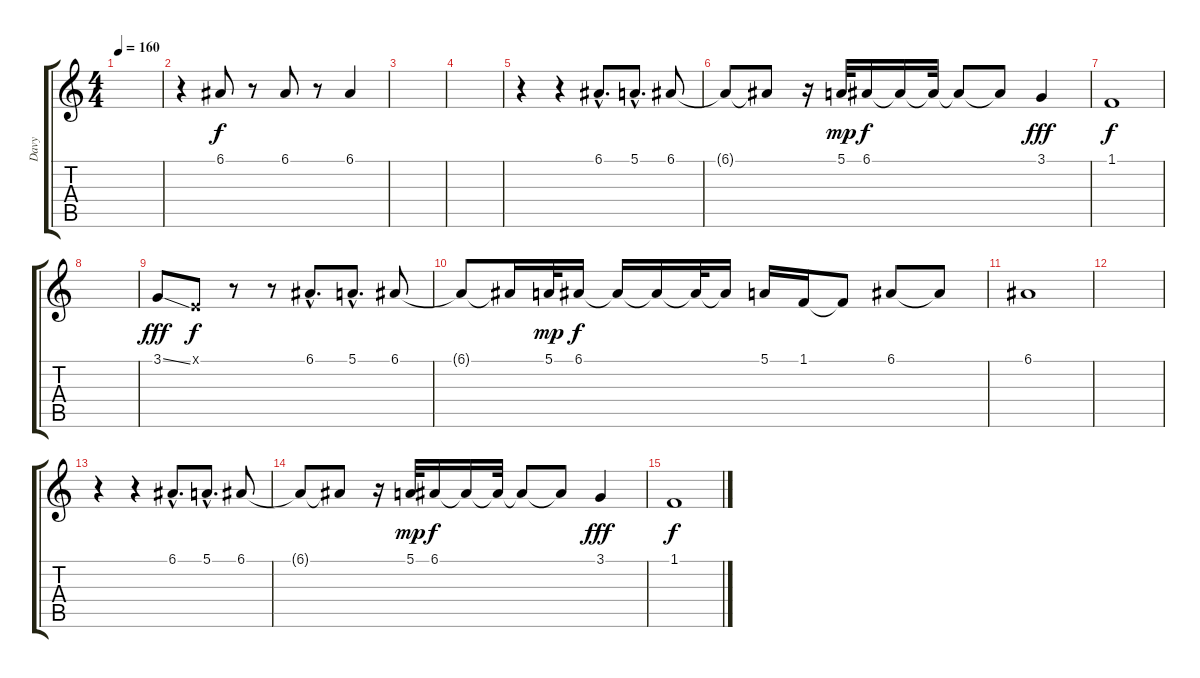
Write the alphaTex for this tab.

\track ("Davy" "Davy") {instrument lead1square}
\staff {score tabs}
\tuning (E4 B3 G3 D3 A2 E2) {hide}
\ts (4 4)
\tempo 160
\clef g2
\ks c
|
r.4 6.1.8 r.8 6.1.8 r.8 6.1.4 |
|
|
r.4 r.4 6.1{hac}.8{d} 5.1{hac}.8{d} 6.1.8 |
6.1{t}.8 6.1{t}.8 r.16 5.1.32{dy mp} 6.1.16{dy f} 6.1{t}.16 6.1{t}.32 6.1{t}.8 6.1{t}.8 3.1.4{dy fff} |
1.1.1{dy f} |
|
3.1{ss}.8{dy fff} 0.1{x}.8{dy f} r.8 r.8 6.1{hac}.8{d} 5.1{hac}.8{d} 6.1.8 |
6.1{t}.8 6.1{t}.16 5.1.32{dy mp} 6.1.16{dy f} 6.1{t}.16 6.1{t}.16 6.1{t}.32 6.1{t}.16 5.1.16 1.1.16 1.1{t}.8 6.1.8 6.1{t}.8 |
6.1.1 |
|
r.4 r.4 6.1{hac}.8{d} 5.1{hac}.8{d} 6.1.8 |
6.1{t}.8 6.1{t}.8 r.16 5.1.32{dy mp} 6.1.16{dy f} 6.1{t}.16 6.1{t}.32 6.1{t}.8 6.1{t}.8 3.1.4{dy fff} |
1.1.1{dy f}
